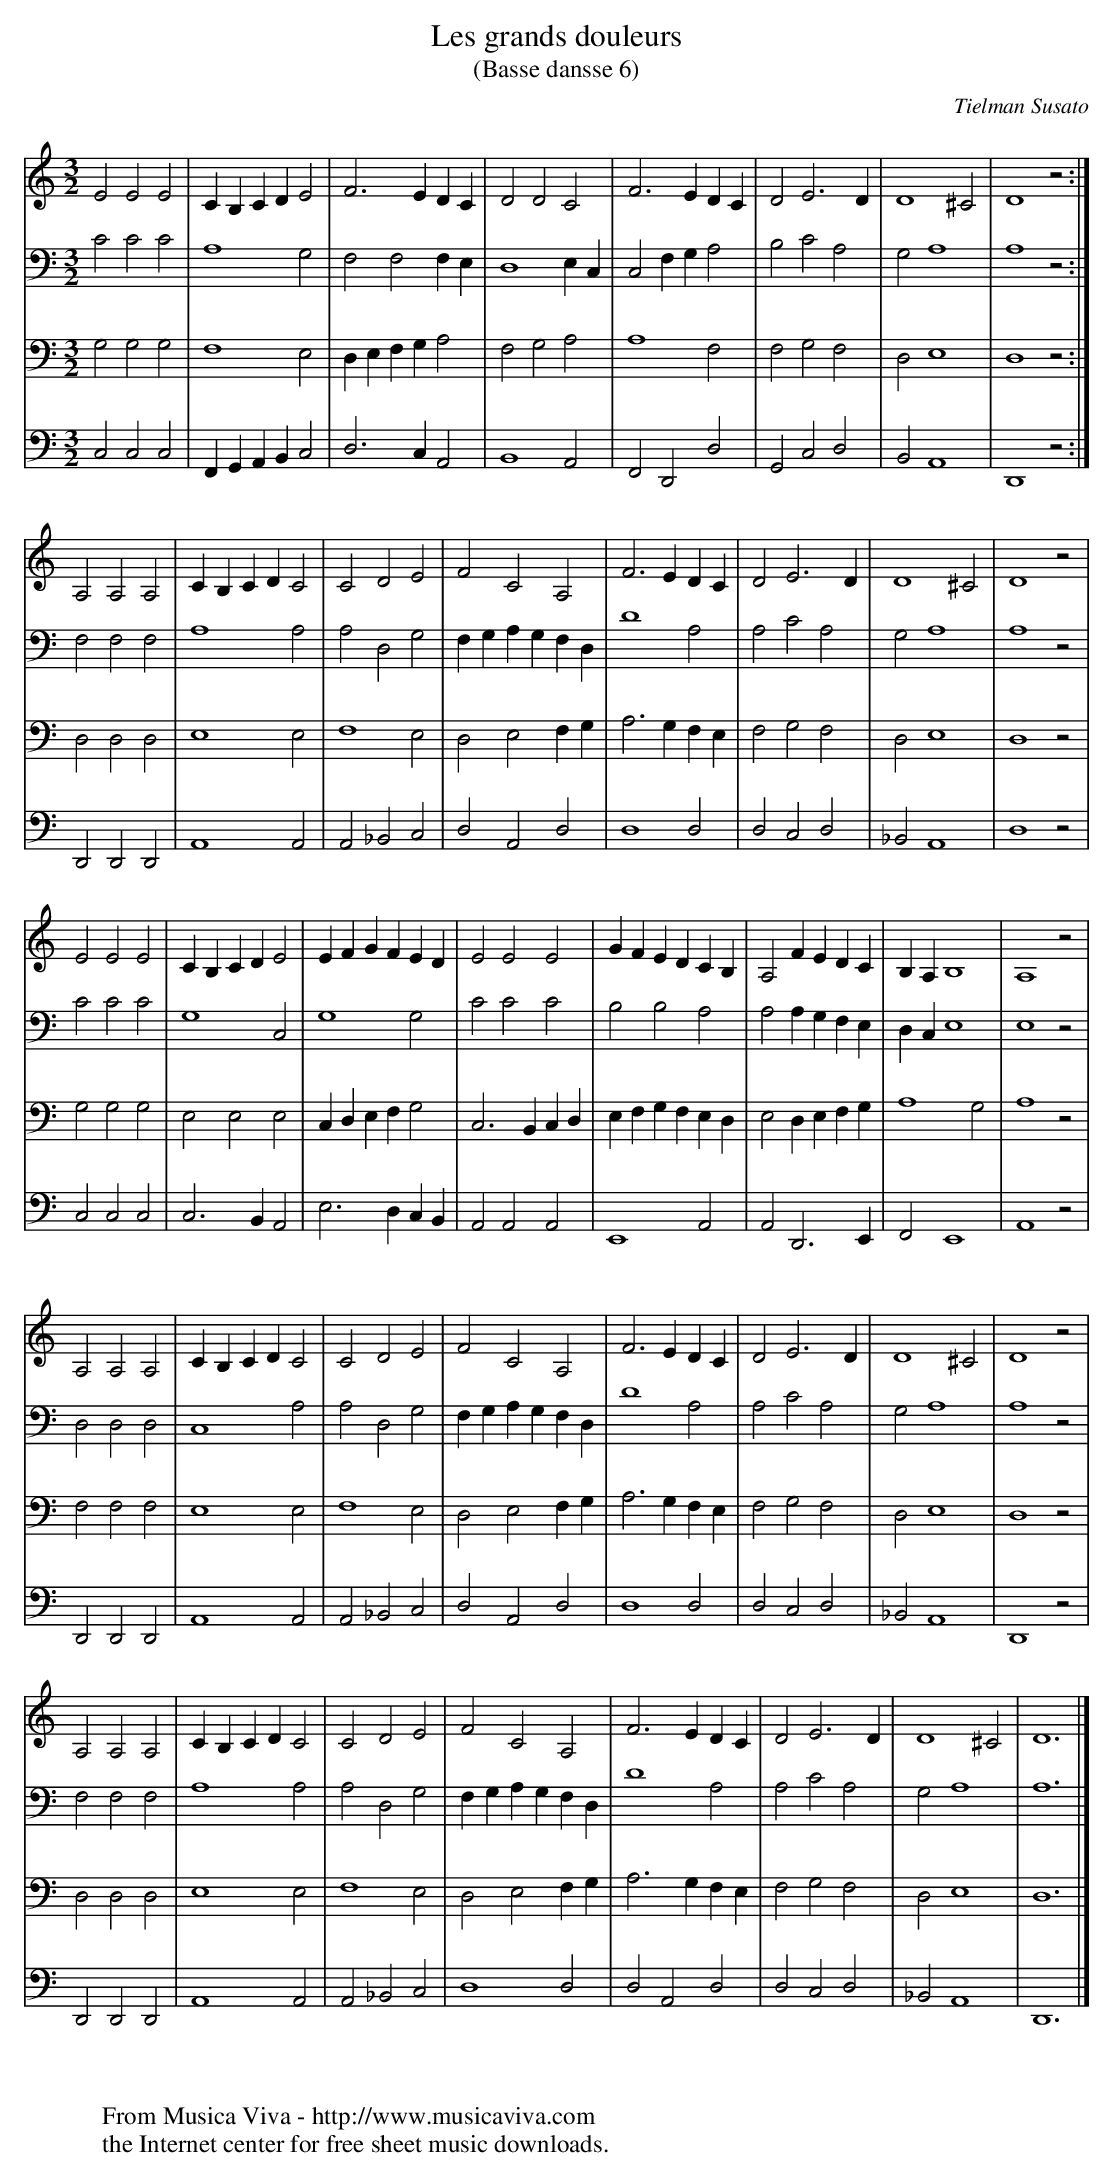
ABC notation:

X:1
T:Les grands douleurs
T:(Basse dansse 6)
C:Tielman Susato
M:3/2
L:1/2
K:Ddor
V:1
EEE|C/B,/C/D/E|F>E D/C/|DDC|F>E D/C/|DE>D|D2^C|D2z:|
V:2
CCC|A,2G,|F,F,F,/E,/|D,2E,/C,/|C,F,/G,/A,|B,CA,|G,A,2|A,2z:|
V:3
G,G,G,|F,2E,|D,/E,/F,/G,/A,|F,G,A,|A,2F,|F,G,F,|D,E,2|D,2z:|
V:4
C,C,C,|F,,/G,,/A,,/B,,/C,|D,>C,A,,|B,,2A,,|F,,D,,D,|G,,C,D,|B,,A,,2|D,,2z:|
V:1
A,A,A,|C/B,/C/D/C|CDE|FCA,|F>E D/C/|DE>D|D2^C|D2z|
V:2
F,F,F,|A,2A,|A,D,G,|F,/G,/A,/G,/F,/D,/|D2A,|A,CA,|G,A,2|A,2z|
V:3
D,D,D,|E,2E,|F,2E,|D,E,F,/G,/|A,>G, F,/E,/|F,G,F,|D,E,2|D,2z|
V:4
D,,D,,D,,|A,,2A,,|A,,_B,,C,|D,A,,D,|D,2D,|D,C,D,|_B,,A,,2|D,2z|
V:1
EEE|C/B,/C/D/E|E/F/G/F/E/D/|EEE|G/F/E/D/C/B,/|A,F/E/D/C/|B,/A,/B,2|A,2z|
V:2
CCC|G,2C,|G,2G,|CCC|B,B,A,|A,A,/G,/F,/E,/|D,/C,/E,2|E,2z|
V:3
G,G,G,|E,E,E,|C,/D,/E,/F,/G,|C,>B,, C,/D,/|E,/F,/G,/F,/E,/D,/|E, D,/E,/ F,/G,/|A,2G,|A,2z|
V:4
C,C,C,|C,>B,,A,,|E,>D, C,/B,,/|A,,A,,A,,|E,,2A,,|A,,D,,>E,,|F,,E,,2|A,,2z|
V:1
A,A,A,|C/B,/C/D/C|CDE|FCA,|F>E D/C/|DE>D|D2^C|D2z|
V:2
D,D,D,|C,2A,|A,D,G,|F,/G,/A,/G,/F,/D,/|D2A,|A,CA,|G,A,2|A,2z|
V:3
F,F,F,|E,2E,|F,2E,|D,E,F,/G,/|A,>G, F,/E,/|F,G,F,|D,E,2|D,2z|
V:4
D,,D,,D,,|A,,2A,,|A,,_B,,C,|D,A,,D,|D,2D,|D,C,D,|_B,,A,,2|D,,2z|
V:1
A,A,A,|C/B,/C/D/C|CDE|FCA,|F>E D/C/|DE>D|D2^C|D3|]
V:2
F,F,F,|A,2A,|A,D,G,|F,/G,/A,/G,/F,/D,/|D2A,|A,CA,|G,A,2|A,3|]
V:3
D,D,D,|E,2E,|F,2E,|D,E,F,/G,/|A,>G, F,/E,/|F,G,F,|D,E,2|D,3|]
V:4
D,,D,,D,,|A,,2A,,|A,,_B,,C,|D,2D,|D,A,,D,|D,C,D,|_B,,A,,2|D,,3|]
W:
W:
W:  From Musica Viva - http://www.musicaviva.com
W:  the Internet center for free sheet music downloads.
